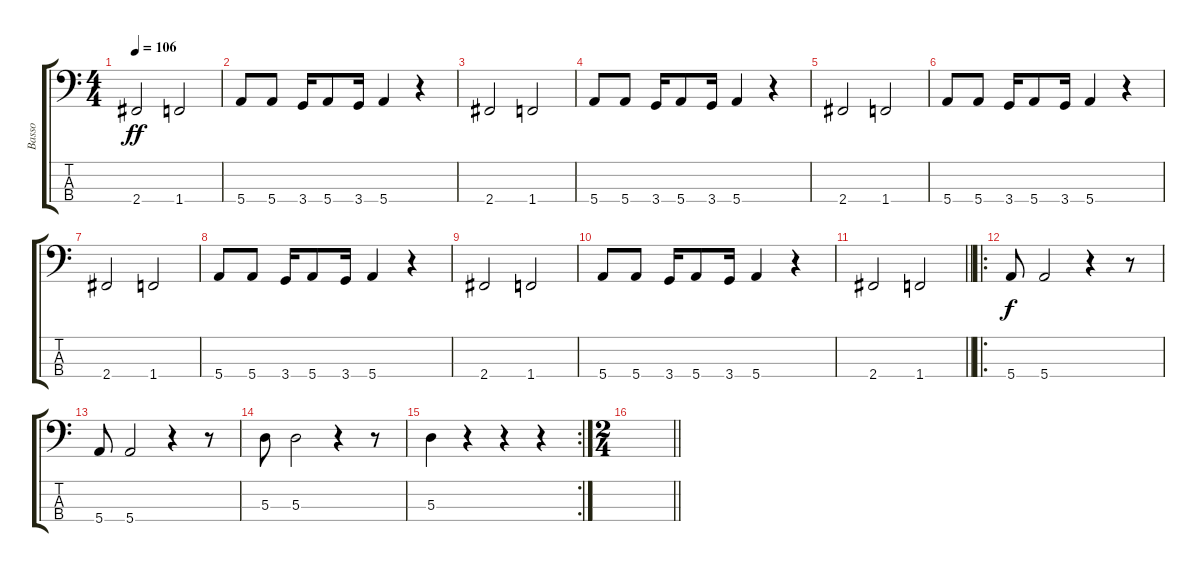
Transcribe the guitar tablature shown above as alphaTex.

\track ("Basso" "Basso") {instrument fretlessbass}
\staff {score tabs}
\tuning (G2 D2 A1 E1) {hide}
\ts (4 4)
\tempo 106
\clef f4
\ks c
2.4.2{dy ff} 1.4.2 |
5.4.8 5.4.8 3.4.16 5.4.8 3.4.16 5.4.4 r.4 |
2.4.2 1.4.2 |
5.4.8 5.4.8 3.4.16 5.4.8 3.4.16 5.4.4 r.4 |
2.4.2 1.4.2 |
5.4.8 5.4.8 3.4.16 5.4.8 3.4.16 5.4.4 r.4 |
2.4.2 1.4.2 |
5.4.8 5.4.8 3.4.16 5.4.8 3.4.16 5.4.4 r.4 |
2.4.2 1.4.2 |
5.4.8 5.4.8 3.4.16 5.4.8 3.4.16 5.4.4 r.4 |
\barLineRight lightlight
2.4.2 1.4.2 |
\ro
5.4.8{dy f} 5.4.2 r.4 r.8 |
5.4.8 5.4.2 r.4 r.8 |
5.3.8 5.3.2 r.4 r.8 |
\rc 2
5.3.4 r.4 r.4 r.4 |
\ts (2 4)
\barLineRight lightlight
